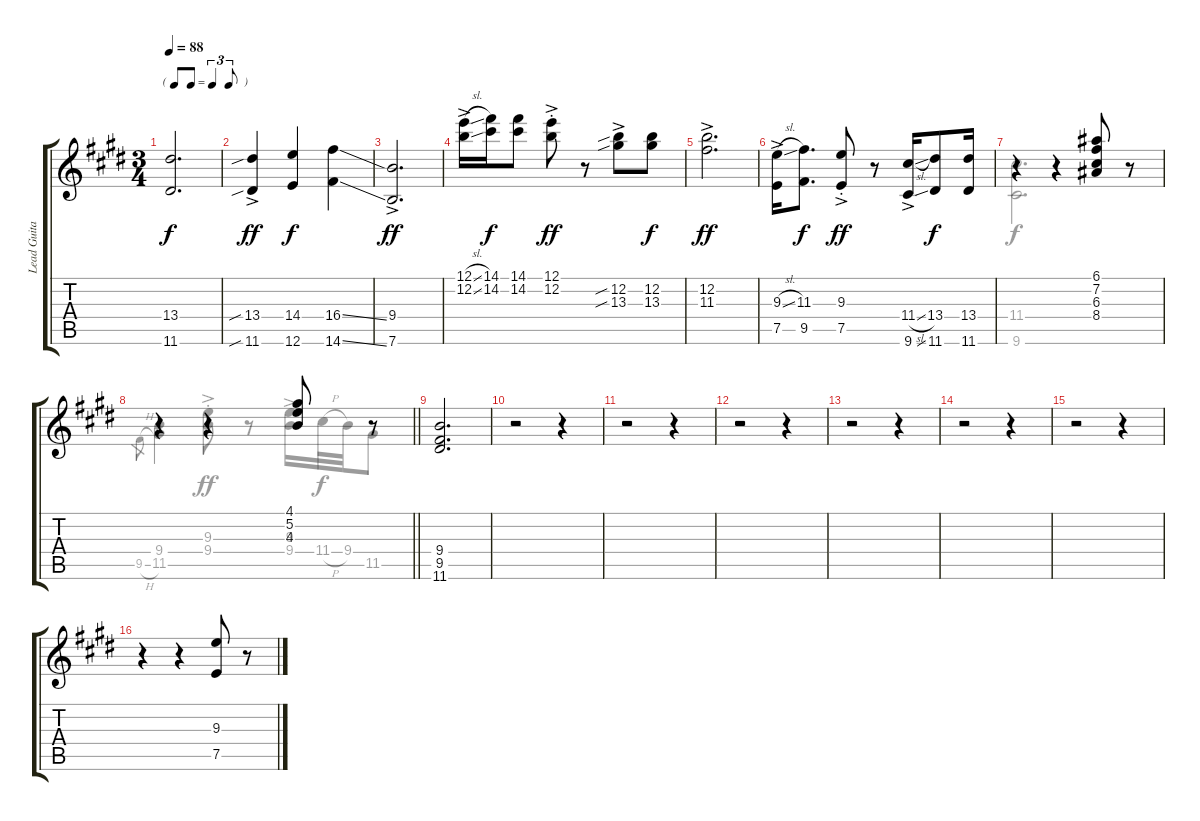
\track ("Lead Guitar" "Lead Guita") {instrument electricguitarclean}
\staff {score tabs}
\tuning (E4 B3 G3 D3 A2 E2) {hide}
\voice
\ts (3 4)
\tf triplet8th
\tempo 88
\clef g2
\ks e
(13.4 11.6).2{d dy f instrument electricguitarclean} |
\ks c#minor
(13.4{sib ac} 11.6{sib ac}).4{dy ff} (14.4 12.6).4{dy f} (16.4{ss} 14.6{ss}).4 |
(9.4{ac} 7.6{ac}).2{d dy ff} |
(12.1{sl ac} 12.2{ss ac}).16 (14.1 14.2).16{dy f} (14.1 14.2).8 (12.1{ac st} 12.2{ac st}).8{dy ff} r.8 (12.2{sib ac} 13.3{sib ac}).8 (12.2 13.3).8{dy f} |
\ks e
(12.2{ac} 11.3{ac}).2{d dy ff} |
\ks c#minor
(9.3{sl ac} 7.5{ac}).16 (11.3 9.5).8{d dy f} (9.3{ac st} 7.5{ac st}).8{dy ff} r.8 (11.4{sl ac} 9.6{ss ac}).16 (13.4 11.6).8{dy f} (13.4 11.6).16 |
r.4 r.4 (6.1 7.2 6.3 8.4).8 r.8 |
\barLineRight lightlight
r.4 r.4 (4.1 5.2 4.3).8 r.8 |
\ks e
(9.4 9.5 11.6).2{d} |
\ks c#minor
r.2 r.4 |
r.2 r.4 |
\ks e
r.2 r.4 |
\ks c#minor
r.2 r.4 |
r.2 r.4 |
r.2 r.4 |
\ks e
r.4 r.4 (9.3 7.5).8 r.8
\voice
\clef g2
\ottava regular
\simile none
\ks e
|
\ks c#minor
|
|
|
\ks e
|
\ks c#minor
|
(11.4 9.6).2{d} |
\barLineRight lightlight
9.5{h}.8{gr} (9.4 11.5).4 (9.3{ac st} 9.4{ac st}).8{dy ff} r.8 (9.3{ac} 9.4{ac}).16 11.4{h}.32{dy f} 9.4.32 11.5.8 |
\ks e
|
\ks c#minor
|
|
\ks e
|
\ks c#minor
|
|
|
\ks e
